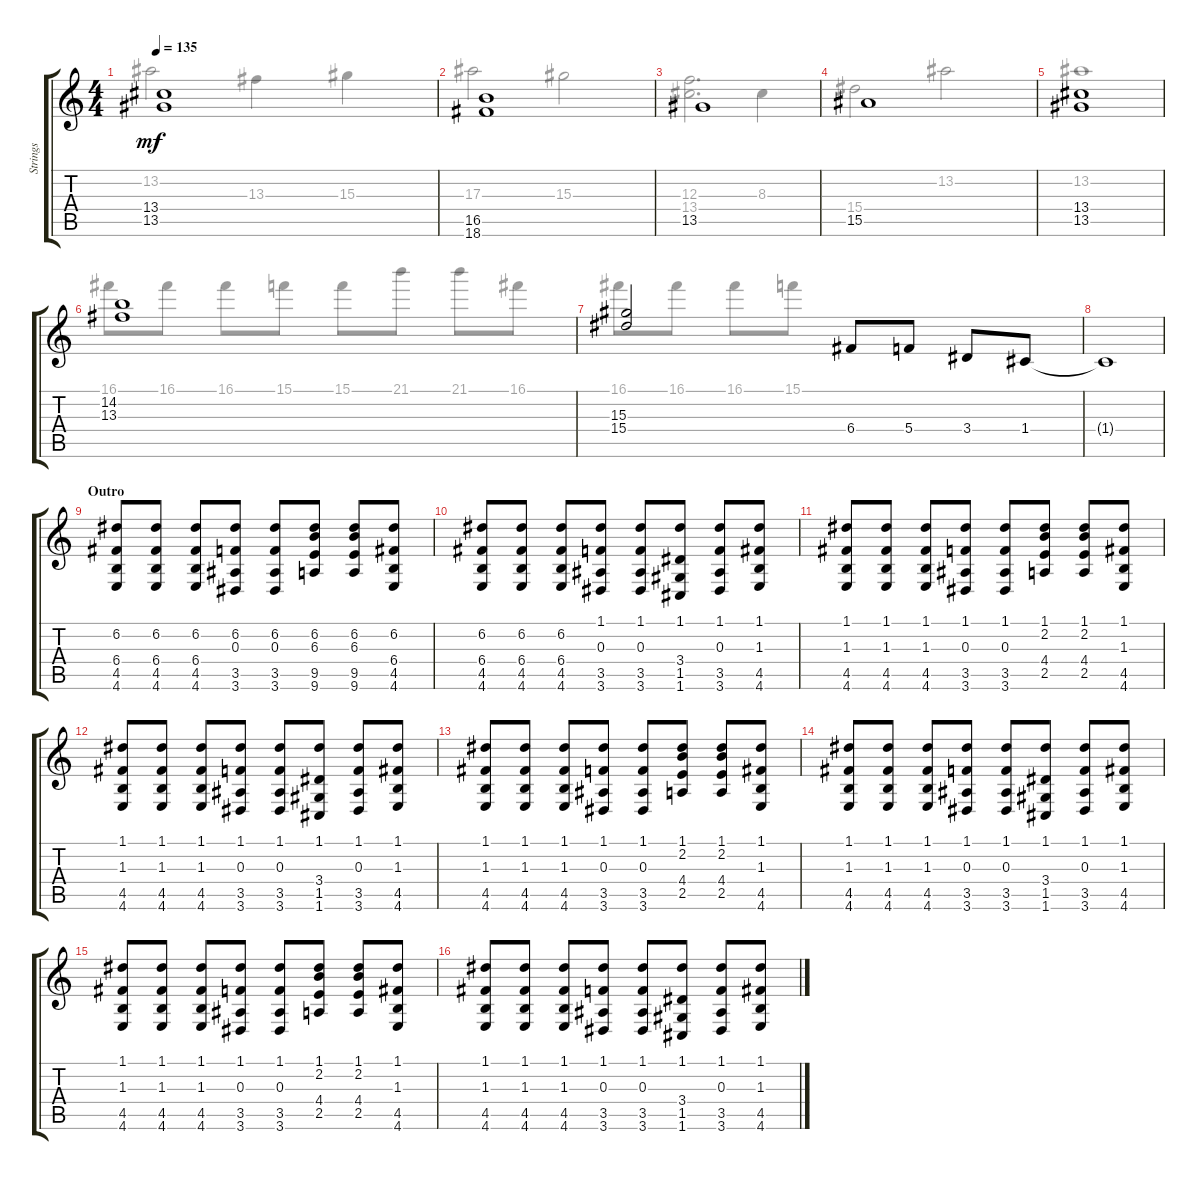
\track ("Strings" "Strings") {instrument electricguitarclean}
\staff {score tabs}
\tuning (D4 A3 F3 C3 G2 C2) {hide}
\voice
\ts (4 4)
\tempo 135
\clef g2
\ks aminor
(13.4 13.5).1{dy mf} |
(16.5 18.6).1 |
13.5.1 |
15.5.1 |
(13.4 13.5).1 |
(14.2 13.3).1 |
(15.3 15.4).2 6.4.8 5.4.8 3.4.8 1.4.8 |
1.4{t}.1 |
\section ("" "Outro")
(6.2 6.4 4.5 4.6).8 (6.2 6.4 4.5 4.6).8 (6.2 6.4 4.5 4.6).8 (6.2 0.3 3.5 3.6).8 (6.2 0.3 3.5 3.6).8 (6.2 6.3 9.5 9.6).8 (6.2 6.3 9.5 9.6).8 (6.2 6.4 4.5 4.6).8 |
(6.2 6.4 4.5 4.6).8 (6.2 6.4 4.5 4.6).8 (6.2 6.4 4.5 4.6).8 (1.1 0.3 3.5 3.6).8 (1.1 0.3 3.5 3.6).8 (1.1 3.4 1.5 1.6).8 (1.1 0.3 3.5 3.6).8 (1.1 1.3 4.5 4.6).8 |
(1.1 1.3 4.5 4.6).8 (1.1 1.3 4.5 4.6).8 (1.1 1.3 4.5 4.6).8 (1.1 0.3 3.5 3.6).8 (1.1 0.3 3.5 3.6).8 (1.1 2.2 4.4 2.5).8 (1.1 2.2 4.4 2.5).8 (1.1 1.3 4.5 4.6).8 |
(1.1 1.3 4.5 4.6).8 (1.1 1.3 4.5 4.6).8 (1.1 1.3 4.5 4.6).8 (1.1 0.3 3.5 3.6).8 (1.1 0.3 3.5 3.6).8 (1.1 3.4 1.5 1.6).8 (1.1 0.3 3.5 3.6).8 (1.1 1.3 4.5 4.6).8 |
(1.1 1.3 4.5 4.6).8 (1.1 1.3 4.5 4.6).8 (1.1 1.3 4.5 4.6).8 (1.1 0.3 3.5 3.6).8 (1.1 0.3 3.5 3.6).8 (1.1 2.2 4.4 2.5).8 (1.1 2.2 4.4 2.5).8 (1.1 1.3 4.5 4.6).8 |
(1.1 1.3 4.5 4.6).8 (1.1 1.3 4.5 4.6).8 (1.1 1.3 4.5 4.6).8 (1.1 0.3 3.5 3.6).8 (1.1 0.3 3.5 3.6).8 (1.1 3.4 1.5 1.6).8 (1.1 0.3 3.5 3.6).8 (1.1 1.3 4.5 4.6).8 |
(1.1 1.3 4.5 4.6).8 (1.1 1.3 4.5 4.6).8 (1.1 1.3 4.5 4.6).8 (1.1 0.3 3.5 3.6).8 (1.1 0.3 3.5 3.6).8 (1.1 2.2 4.4 2.5).8 (1.1 2.2 4.4 2.5).8 (1.1 1.3 4.5 4.6).8 |
(1.1 1.3 4.5 4.6).8 (1.1 1.3 4.5 4.6).8 (1.1 1.3 4.5 4.6).8 (1.1 0.3 3.5 3.6).8 (1.1 0.3 3.5 3.6).8 (1.1 3.4 1.5 1.6).8 (1.1 0.3 3.5 3.6).8 (1.1 1.3 4.5 4.6).8
\voice
\clef g2
\ottava regular
\simile none
\ks aminor
13.2.2{dy mf} 13.3.4 15.3.4 |
17.3.2 15.3.2 |
(12.3 13.4).2{d} 8.3.4 |
15.4.2 13.2.2 |
13.2.1 |
16.1.8 16.1.8 16.1.8 15.1.8 15.1.8 21.1.8 21.1.8 16.1.8 |
16.1.8 16.1.8 16.1.8 15.1.8 |
|
|
|
|
|
|
|
|
